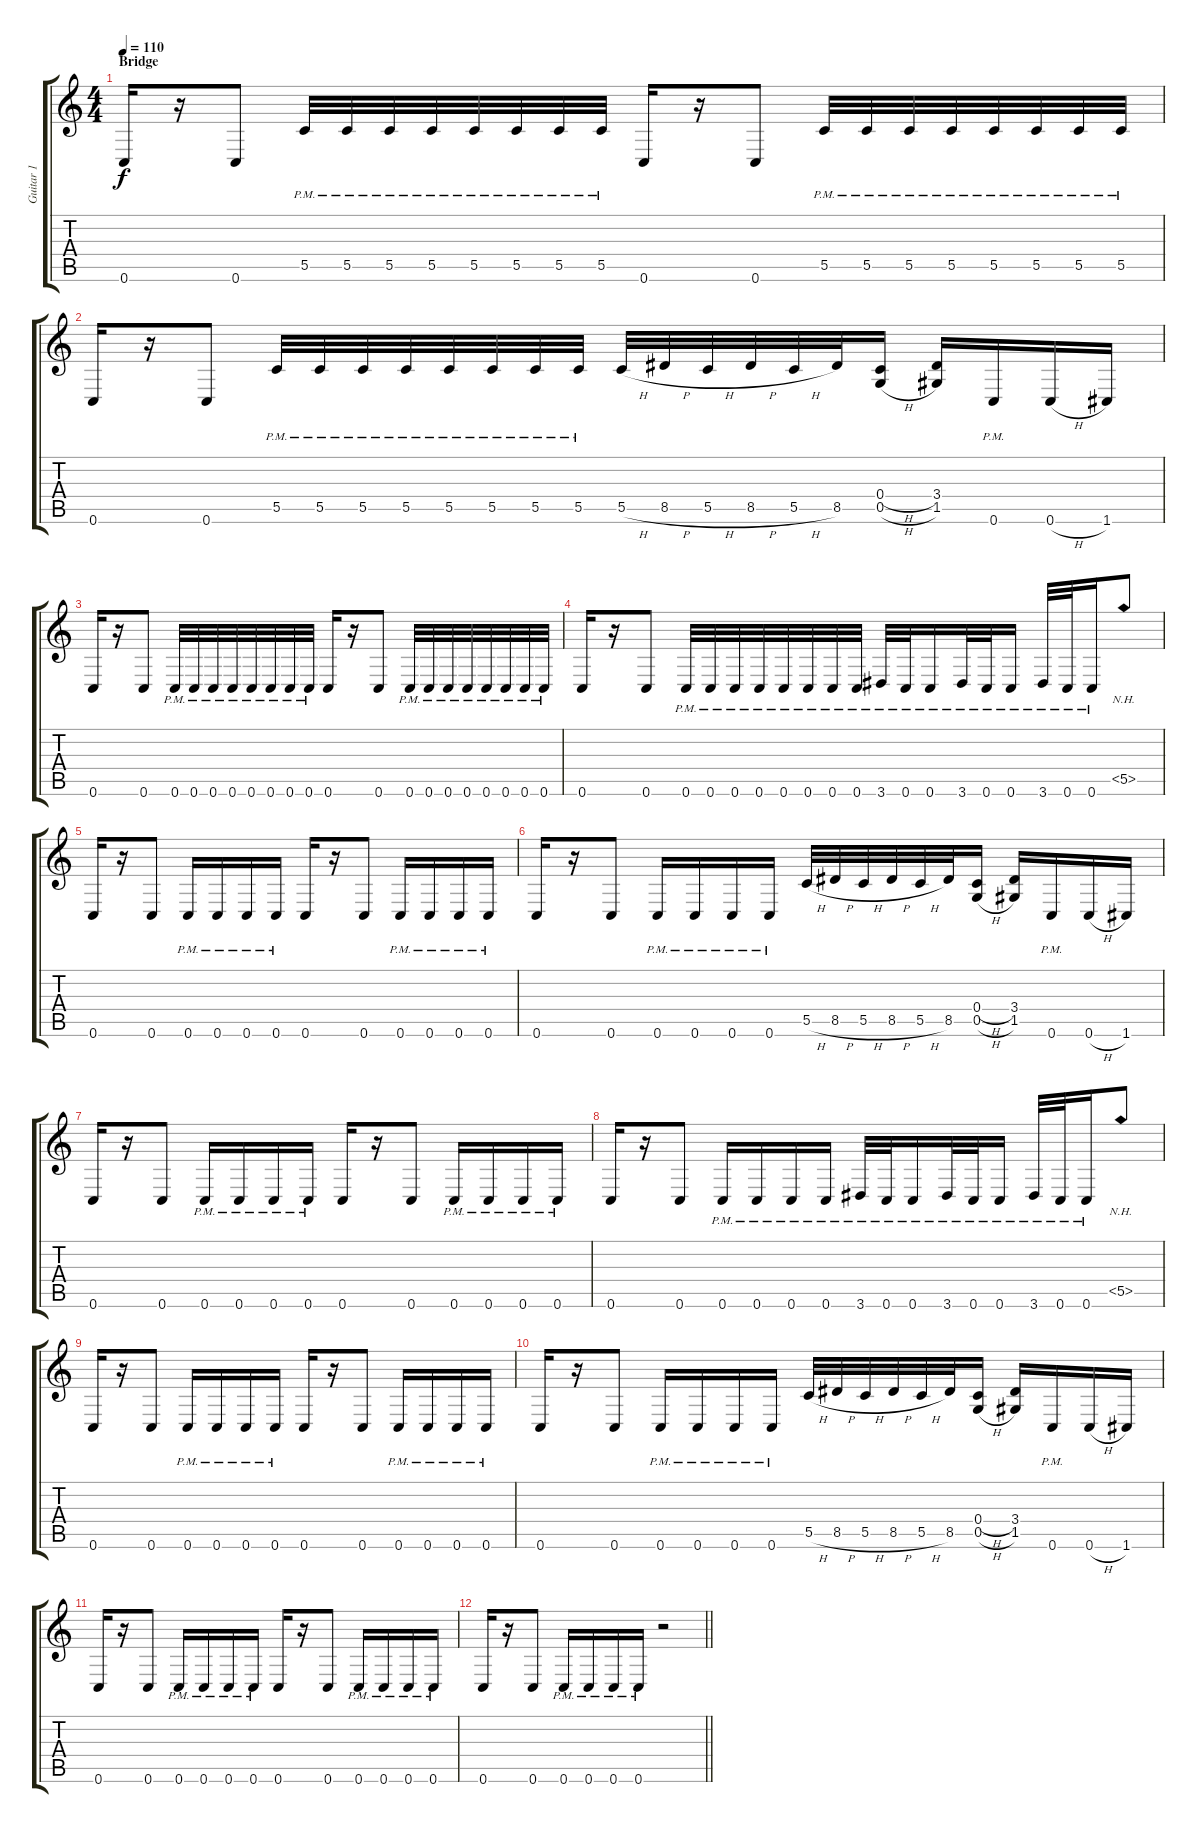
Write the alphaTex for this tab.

\track ("Guitar 1" "Guitar 1") {instrument distortionguitar}
\staff {score tabs}
\tuning (D4 A3 F3 C3 G2 C2) {hide}
\ts (4 4)
\section ("" "Bridge")
\tempo 110
\clef g2
\ks c
0.6.16{dy f} r.16 0.6.8 5.5{pm}.32 5.5{pm}.32 5.5{pm}.32 5.5{pm}.32 5.5{pm}.32 5.5{pm}.32 5.5{pm}.32 5.5{pm}.32 0.6.16 r.16 0.6.8 5.5{pm}.32 5.5{pm}.32 5.5{pm}.32 5.5{pm}.32 5.5{pm}.32 5.5{pm}.32 5.5{pm}.32 5.5{pm}.32 |
0.6.16 r.16 0.6.8 5.5{pm}.32 5.5{pm}.32 5.5{pm}.32 5.5{pm}.32 5.5{pm}.32 5.5{pm}.32 5.5{pm}.32 5.5{pm}.32 5.5{h}.32 8.5{h}.32 5.5{h}.32 8.5{h}.32 5.5{h}.32 8.5.32 (0.4{h} 0.5{h}).16 (3.4 1.5).16 0.6{pm}.16 0.6{h}.16 1.6.16 |
0.6.16 r.16 0.6.8 0.6{pm}.32 0.6{pm}.32 0.6{pm}.32 0.6{pm}.32 0.6{pm}.32 0.6{pm}.32 0.6{pm}.32 0.6{pm}.32 0.6.16 r.16 0.6.8 0.6{pm}.32 0.6{pm}.32 0.6{pm}.32 0.6{pm}.32 0.6{pm}.32 0.6{pm}.32 0.6{pm}.32 0.6{pm}.32 |
0.6.16 r.16 0.6.8 0.6{pm}.32 0.6{pm}.32 0.6{pm}.32 0.6{pm}.32 0.6{pm}.32 0.6{pm}.32 0.6{pm}.32 0.6{pm}.32 3.6{pm}.32 0.6{pm}.32 0.6{pm}.16 3.6{pm}.32 0.6{pm}.32 0.6{pm}.16 3.6{pm}.32 0.6{pm}.32 0.6{pm}.16 5.5{nh}.8 |
0.6.16 r.16 0.6.8 0.6{pm}.16 0.6{pm}.16 0.6{pm}.16 0.6{pm}.16 0.6.16 r.16 0.6.8 0.6{pm}.16 0.6{pm}.16 0.6{pm}.16 0.6{pm}.16 |
0.6.16 r.16 0.6.8 0.6{pm}.16 0.6{pm}.16 0.6{pm}.16 0.6{pm}.16 5.5{h}.32 8.5{h}.32 5.5{h}.32 8.5{h}.32 5.5{h}.32 8.5.32 (0.4{h} 0.5{h}).16 (3.4 1.5).16 0.6{pm}.16 0.6{h}.16 1.6.16 |
0.6.16 r.16 0.6.8 0.6{pm}.16 0.6{pm}.16 0.6{pm}.16 0.6{pm}.16 0.6.16 r.16 0.6.8 0.6{pm}.16 0.6{pm}.16 0.6{pm}.16 0.6{pm}.16 |
0.6.16 r.16 0.6.8 0.6{pm}.16 0.6{pm}.16 0.6{pm}.16 0.6{pm}.16 3.6{pm}.32 0.6{pm}.32 0.6{pm}.16 3.6{pm}.32 0.6{pm}.32 0.6{pm}.16 3.6{pm}.32 0.6{pm}.32 0.6{pm}.16 5.5{nh}.8 |
0.6.16 r.16 0.6.8 0.6{pm}.16 0.6{pm}.16 0.6{pm}.16 0.6{pm}.16 0.6.16 r.16 0.6.8 0.6{pm}.16 0.6{pm}.16 0.6{pm}.16 0.6{pm}.16 |
0.6.16 r.16 0.6.8 0.6{pm}.16 0.6{pm}.16 0.6{pm}.16 0.6{pm}.16 5.5{h}.32 8.5{h}.32 5.5{h}.32 8.5{h}.32 5.5{h}.32 8.5.32 (0.4{h} 0.5{h}).16 (3.4 1.5).16 0.6{pm}.16 0.6{h}.16 1.6.16 |
0.6.16 r.16 0.6.8 0.6{pm}.16 0.6{pm}.16 0.6{pm}.16 0.6{pm}.16 0.6.16 r.16 0.6.8 0.6{pm}.16 0.6{pm}.16 0.6{pm}.16 0.6{pm}.16 |
\barLineRight lightlight
0.6.16 r.16 0.6.8 0.6{pm}.16 0.6{pm}.16 0.6{pm}.16 0.6{pm}.16 r.2
